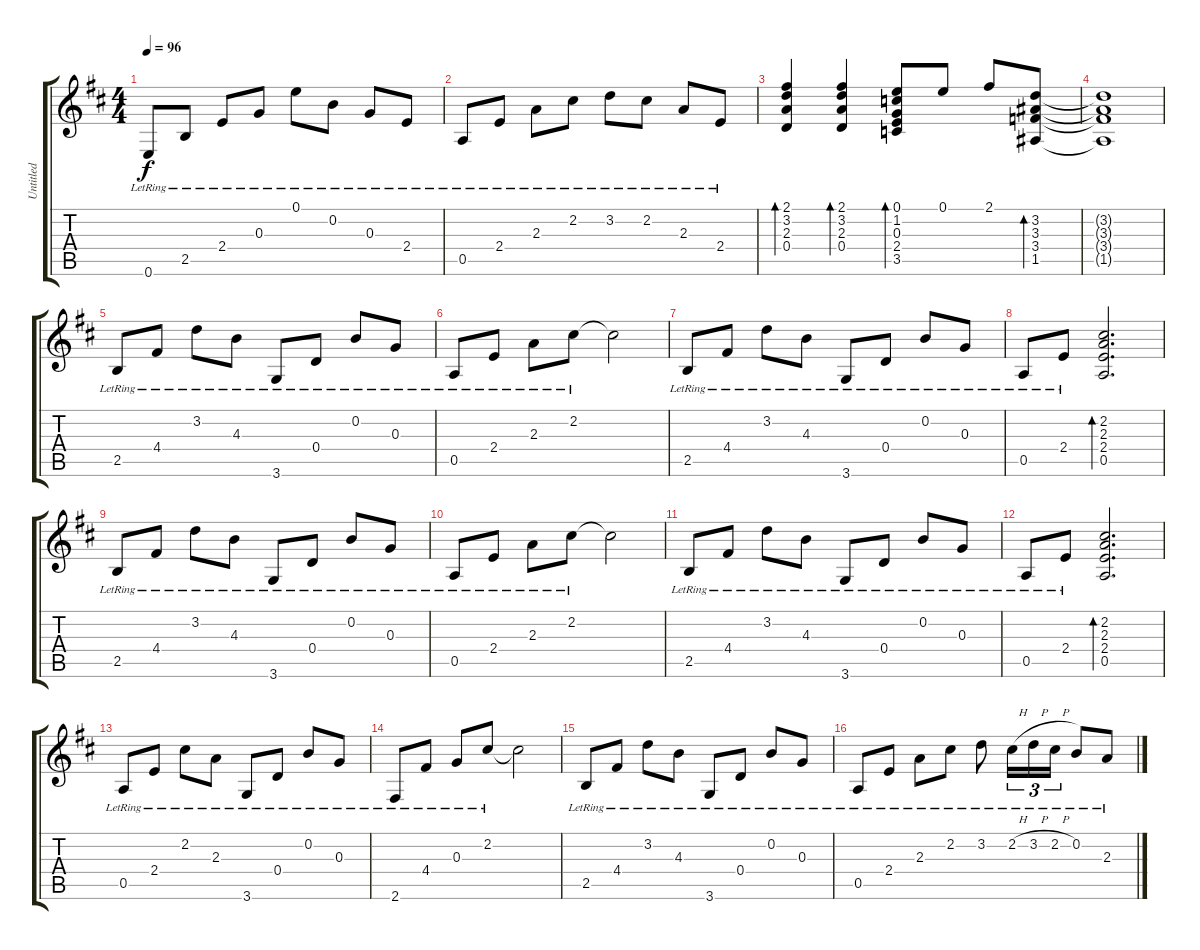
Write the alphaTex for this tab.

\track ("Untitled" "Untitled") {instrument acousticguitarsteel}
\staff {score tabs}
\tuning (E4 B3 G3 D3 A2 E2) {hide}
\ts (4 4)
\tempo 96
\clef g2
\ks d
0.6{lr}.8{dy f} 2.5{lr}.8 2.4{lr}.8 0.3{lr}.8 0.1{lr}.8 0.2{lr}.8 0.3{lr}.8 2.4{lr}.8 |
0.5{lr}.8 2.4{lr}.8 2.3{lr}.8 2.2{lr}.8 3.2{lr}.8 2.2{lr}.8 2.3{lr}.8 2.4{lr}.8 |
(2.1 3.2 2.3 0.4).4{bd 30} (2.1 3.2 2.3 0.4).4{bd 30} (0.1 1.2 0.3 2.4 3.5).8{bd 30} 0.1.8 2.1.8 (3.2 3.3 3.4 1.5).8{bd 30} |
(3.2{t} 3.3{t} 3.4{t} 1.5{t}).1 |
2.5{lr}.8 4.4{lr}.8 3.2{lr}.8 4.3{lr}.8 3.6{lr}.8 0.4{lr}.8 0.2{lr}.8 0.3{lr}.8 |
0.5{lr}.8 2.4{lr}.8 2.3{lr}.8 2.2{lr}.8 2.2{t}.2 |
2.5{lr}.8 4.4{lr}.8 3.2{lr}.8 4.3{lr}.8 3.6{lr}.8 0.4{lr}.8 0.2{lr}.8 0.3{lr}.8 |
0.5{lr}.8 2.4{lr}.8 (2.2 2.3 2.4 0.5).2{d bd 30} |
2.5{lr}.8 4.4{lr}.8 3.2{lr}.8 4.3{lr}.8 3.6{lr}.8 0.4{lr}.8 0.2{lr}.8 0.3{lr}.8 |
0.5{lr}.8 2.4{lr}.8 2.3{lr}.8 2.2{lr}.8 2.2{t}.2 |
2.5{lr}.8 4.4{lr}.8 3.2{lr}.8 4.3{lr}.8 3.6{lr}.8 0.4{lr}.8 0.2{lr}.8 0.3{lr}.8 |
0.5{lr}.8 2.4{lr}.8 (2.2 2.3 2.4 0.5).2{d bd 30} |
0.5{lr}.8 2.4{lr}.8 2.2{lr}.8 2.3{lr}.8 3.6{lr}.8 0.4{lr}.8 0.2{lr}.8 0.3{lr}.8 |
2.6{lr}.8 4.4{lr}.8 0.3{lr}.8 2.2{lr}.8 2.2{t}.2 |
2.5{lr}.8 4.4{lr}.8 3.2{lr}.8 4.3{lr}.8 3.6{lr}.8 0.4{lr}.8 0.2{lr}.8 0.3{lr}.8 |
0.5{lr}.8 2.4{lr}.8 2.3{lr}.8 2.2{lr}.8 3.2{lr}.8 2.2{h lr}.16{tu (3 2)} 3.2{h lr}.16{tu (3 2)} 2.2{h lr}.16{tu (3 2)} 0.2{lr}.8 2.3{lr}.8
